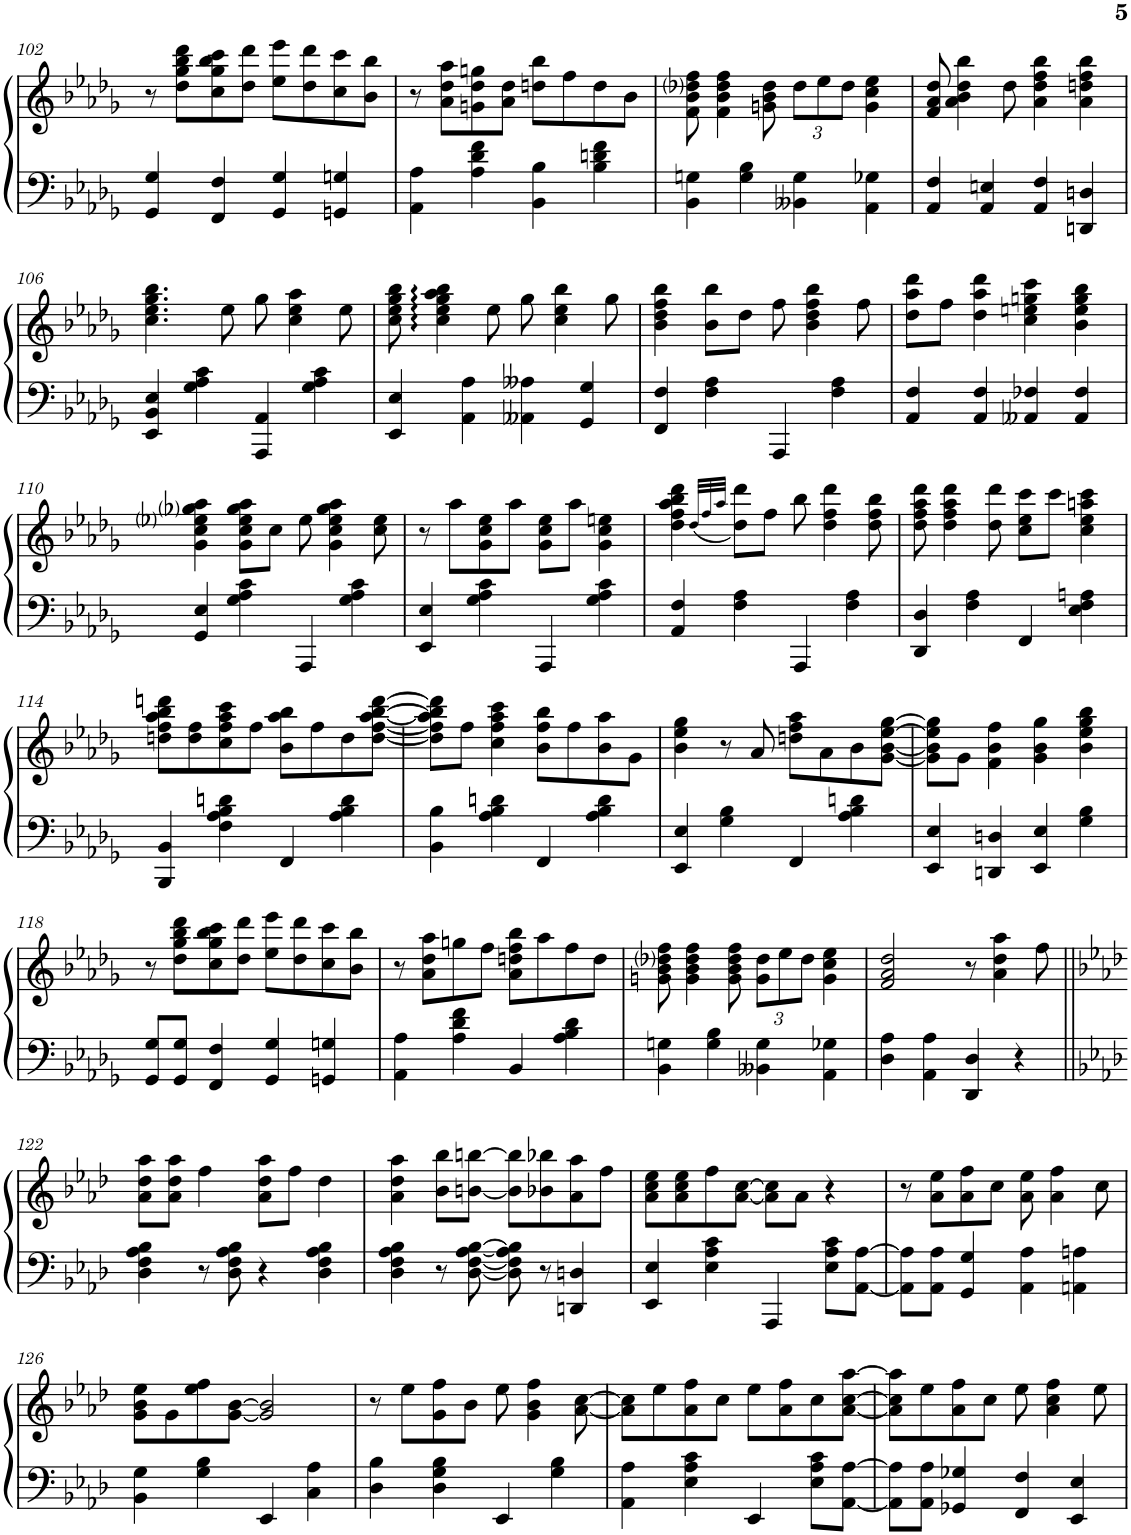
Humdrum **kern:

**kern	**kern
*part1	*part1
*staff2	*staff1
*I"Piano	*
*I'Pno.	*
!!LO:PB:g=z
*clefF4	*clefG2
*k[b-e-a-d-g-]	*k[b-e-a-d-g-]
*M4/4	*M4/4
=102	=102
4GG-/ 4G-/	8r
.	8dd-\ 8gg-\ 8bb-\ 8ddd-\L
4FF/ 4F/	8cc\ 8gg-\ 8bb-\ 8ccc\
.	8dd-\ 8ddd-\J
4GG-/ 4G-/	8ee-\ 8eee-\L
.	8dd-\ 8ddd-\
4GGn/ 4Gn/	8cc\ 8ccc\
.	8b-\ 8bb-\J
=103	=103
4AA-\ 4A-\	8r
.	8a-\ 8dd-\ 8aa-\L
4A-\ 4d-\ 4f\	8gn\ 8dd-\ 8ggn\
.	8a-\ 8dd-\J
4BB-\ 4B-\	8ddn\ 8bb-\L
.	8ff\
4B-\ 4dn\ 4f\	8dd\
.	8b-\J
=104	=104
4BB-\ 4Gn\	8f\ 8b-\ 8dd-i\ 8ff\
.	4f\ 4b-\ 4dd-\ 4ff\
4G\ 4B-\	.
.	8gn\ 8b-\ 8dd-\
*	*Xbrackettup
4BB--X\ 4G\	12dd-\L
.	12ee-\
.	12dd-\J
4AA-\ 4G-X\	4g\ 4cc\ 4ee-\
=105	=105
4AA-/ 4F/	8f/ 8a-/ 8dd-/
.	4a-\ 4b-\ 4dd-\ 4bb-\
4AA-/ 4En/	.
.	8dd-\
4AA-/ 4F/	4a-\ 4dd-\ 4ff\ 4bb-\
4DDn/ 4Dn/	4a-\ 4ddn\ 4ff\ 4bb-\
!!LO:LB:g=z
=106	=106
4EE-/ 4BB-/ 4E-/	4.cc\ 4.ee-\ 4.gg-\ 4.bb-\
4G-\ 4A-\ 4c\	.
.	8ee-\
4AAA-/ 4AA-/	8gg-\
.	4cc\ 4ee-\ 4aa-\
4G-\ 4A-\ 4c\	.
.	8ee-\
=107	=107
4EE-/ 4E-/	8cc\ 8ee-\ 8gg-\ 8bb-\
.	4cc\ 4ee-\ 4gg-\ 4aa-\ 4bb-\
4AA-\ 4A-\	.
.	8ee-\
4AA--X\ 4A--X\	8gg-\
.	4cc\ 4ee-\ 4bb-\
4GG-/ 4G-/	.
.	8gg-\
=108	=108
4FF/ 4F/	4b-\ 4dd-\ 4ff\ 4bb-\
4F\ 4A-\	8b-\ 8bb-\L
.	8dd-\J
4AAA-/	8ff\
.	4b-\ 4dd-\ 4ff\ 4bb-\
4F\ 4A-\	.
.	8ff\
=109	=109
4AA-/ 4F/	8dd-\ 8aa-\ 8ddd-\L
.	8ff\J
4AA-/ 4F/	4dd-\ 4aa-\ 4ddd-\
4AA--X/ 4F-X/	4cc\ 4een\ 4ggn\ 4ccc\
4AA--/ 4F-/	4b-\ 4ee\ 4gg\ 4bb-\
!!LO:LB:g=z
=110	=110
4GG-/ 4E-/	4g-\ 4cc\ 4ee-i\ 4gg-i\ 4aa-\
4G-\ 4A-\ 4c\	8g-\ 8cc\ 8ee-\ 8gg-\ 8aa-\L
.	8cc\J
4AAA-/	8ee-\
.	4g-\ 4cc\ 4ee-\ 4gg-\ 4aa-\
4G-\ 4A-\ 4c\	.
.	8cc\ 8ee-\
=111	=111
4EE-/ 4E-/	8r
.	8aa-\L
4G-\ 4A-\ 4c\	8g-\ 8cc\ 8ee-\
.	8aa-\J
4AAA-/	8g-\ 8cc\ 8ee-\L
.	8aa-\J
4G-\ 4A-\ 4c\	4g-\ 4cc\ 4een\
=112	=112
4AA-/ 4F/	4dd-\ 4ff\ 4aa-\ 4bb-\ 4ddd-\
.	(32qdd-/LLL
.	32qff/
.	32qaa-/JJJ
4F\ 4A-\	8dd-\ 8ddd-\L)
.	8ff\J
4AAA-/	8bb-\
.	4dd-\ 4ff\ 4ddd-\
4F\ 4A-\	.
.	8dd-\ 8ff\ 8bb-\
=113	=113
4DD-/ 4D-/	8dd-\ 8ff\ 8aa-\ 8ddd-\
.	4dd-\ 4ff\ 4aa-\ 4ddd-\
4F\ 4A-\	.
.	8dd-\ 8ddd-\
4FF/	8cc\ 8ee-\ 8ccc\L
.	8ccc\J
4E-\ 4F\ 4An\	4cc\ 4ee-\ 4aan\ 4ccc\
!!LO:LB:g=z
=114	=114
4BBB-/ 4BB-/	8ddn\ 8ff\ 8aa-\ 8bb-\ 8dddn\L
.	8dd\ 8ff\
4F\ 4A-\ 4B-\ 4dn\	8cc\ 8ff\ 8aa-\ 8ccc\
.	8ff\J
4FF/	8b-\ 8aa-\ 8bb-\L
.	8ff\
4A-\ 4B-\ 4d\	8dd\
.	[8dd\ [8ff\ [8aa-\ [8bb-\ [8ddd\J
=115	=115
4BB-\ 4B-\	8dd\] 8ff\] 8aa-\] 8bb-\] 8ddd\]L
.	8ff\J
4A-\ 4B-\ 4dn\	4cc\ 4ff\ 4aa-\ 4ccc\
4FF/	8b-\ 8ff\ 8bb-\L
.	8ff\
4A-\ 4B-\ 4d\	8b-\ 8aa-\
.	8g-\J
=116	=116
4EE-/ 4E-/	4b-\ 4ee-\ 4gg-\
4G-\ 4B-\	8r
.	8a-/
4FF/	8ddn\ 8ff\ 8aa-\L
.	8a-\
4A-\ 4B-\ 4dn\	8b-\
.	[8g-\ [8b-\ [8ee-\ [8gg-\J
=117	=117
4EE-/ 4E-/	8g-\] 8b-\] 8ee-\] 8gg-\]L
.	8g-\J
4DDn/ 4Dn/	4f\ 4b-\ 4ff\
4EE-/ 4E-/	4g-\ 4b-\ 4gg-\
4G-\ 4B-\	4b-\ 4ee-\ 4gg-\ 4bb-\
!!LO:LB:g=z
=118	=118
8GG-/ 8G-/L	8r
8GG-/ 8G-/J	8dd-\ 8gg-\ 8bb-\ 8ddd-\L
4FF/ 4F/	8cc\ 8gg-\ 8bb-\ 8ccc\
.	8dd-\ 8ddd-\J
4GG-/ 4G-/	8ee-\ 8eee-\L
.	8dd-\ 8ddd-\
4GGn/ 4Gn/	8cc\ 8ccc\
.	8b-\ 8bb-\J
=119	=119
4AA-\ 4A-\	8r
.	8a-\ 8dd-\ 8aa-\L
4A-\ 4d-\ 4f\	8ggn\
.	8ff\J
4BB-/	8a-\ 8ddn\ 8ff\ 8bb-\L
.	8aa-\
4A-\ 4B-\ 4d-\	8ff\
.	8dd\J
=120	=120
4BB-\ 4Gn\	8gn\ 8b-\ 8dd-i\ 8ff\
.	4g\ 4b-\ 4dd-\ 4ff\
4G\ 4B-\	.
.	8g\ 8b-\ 8dd-\ 8ff\
4BB--X\ 4G\	12g\ 12dd-\L
.	12ee-\
.	12dd-\J
4AA-\ 4G-X\	4g\ 4cc\ 4ee-\
=121	=121
4D-\ 4A-\	2f/ 2a-/ 2dd-/
4AA-\ 4A-\	.
4DD-/ 4D-/	8r
.	4a-\ 4dd-\ 4aa-\
4r	.
.	8ff\
!!LO:LB:g=z
=122||	=122||
*k[b-e-a-d-]	*k[b-e-a-d-]
4D-\ 4F\ 4A-\ 4B-\	8a-\ 8dd-\ 8aa-\L
.	8a-\ 8dd-\ 8aa-\J
8r	4ff\
8D-\ 8F\ 8A-\ 8B-\	.
4r	8a-\ 8dd-\ 8aa-\L
.	8ff\J
4D-\ 4F\ 4A-\ 4B-\	4dd-\
=123	=123
4D-\ 4F\ 4A-\ 4B-\	4a-\ 4dd-\ 4aa-\
8r	8b-\ 8bb-\L
[8D-\ [8F\ [8A-\ [8B-\	[8bn\ [8bbn\J
8D-\] 8F\] 8A-\] 8B-\]	8b\] 8bb\]L
8r	8b-X\ 8bb-X\
4DDn/ 4Dn/	8a-\ 8aa-\
.	8ff\J
=124	=124
4EE-/ 4E-/	8a-\ 8cc\ 8ee-\L
.	8a-\ 8cc\ 8ee-\
4E-\ 4A-\ 4c\	8ff\
.	[8a-\ [8cc\J
4AAA-/	8a-\] 8cc\]L
.	8a-\J
8E-\ 8A-\ 8c\L	4r
[8AA-\ [8A-\J	.
=125	=125
8AA-\] 8A-\]L	8r
8AA-\ 8A-\J	8a-\ 8ee-\L
4GG/ 4G/	8a-\ 8ff\
.	8cc\J
4AA-\ 4A-\	8a-\ 8ee-\
.	4a-\ 4ff\
4AAn\ 4An\	.
.	8cc\
!!LO:LB:g=z
=126	=126
4BB-\ 4G\	8g\ 8b-\ 8ee-\L
.	8g\
4G\ 4B-\	8ee-\ 8ff\
.	[8g\ [8b-\J
4EE-/	2g/] 2b-/]
4C\ 4A-\	.
=127	=127
4D-\ 4B-\	8r
.	8ee-\L
4D-\ 4G\ 4B-\	8g\ 8ff\
.	8b-\J
4EE-/	8ee-\
.	4g\ 4b-\ 4ff\
4G\ 4B-\	.
.	[8a-\ [8cc\
=128	=128
4AA-\ 4A-\	8a-\] 8cc\]L
.	8ee-\
4E-\ 4A-\ 4c\	8a-\ 8ff\
.	8cc\J
4EE-/	8ee-\L
.	8a-\ 8ff\
8E-\ 8A-\ 8c\L	8cc\
[8AA-\ [8A-\J	[8a-\ [8cc\ [8aa-\J
=129	=129
8AA-\] 8A-\]L	8a-\] 8cc\] 8aa-\]L
8AA-\ 8A-\J	8ee-\
4GG-X/ 4G-X/	8a-\ 8ff\
.	8cc\J
4FF/ 4F/	8ee-\
.	4a-\ 4cc\ 4ff\
4EE-/ 4E-/	.
.	8ee-\
=	=
*-	*-
